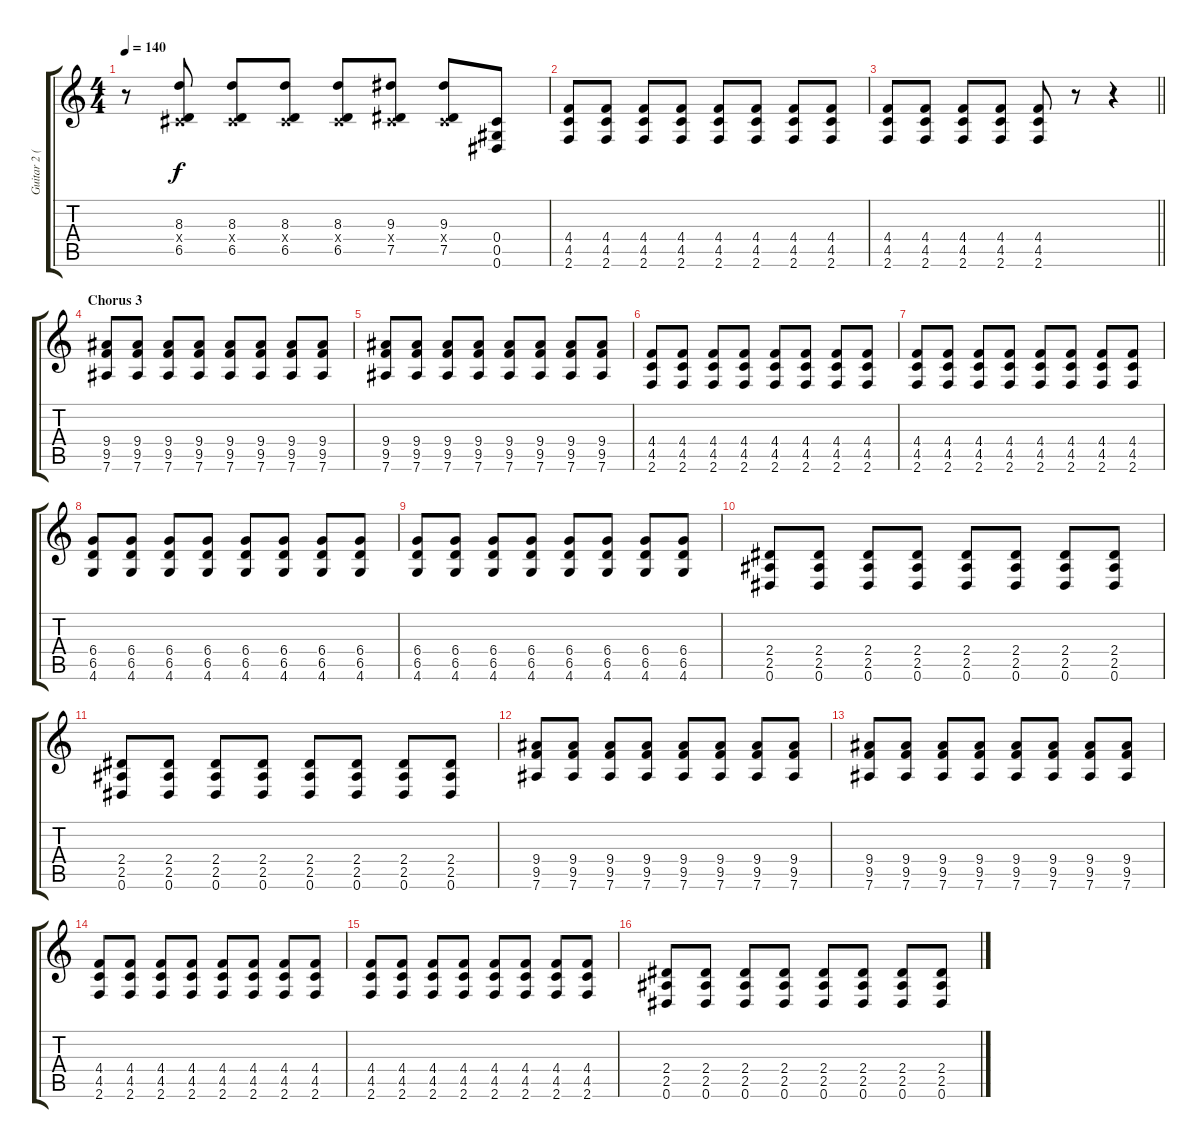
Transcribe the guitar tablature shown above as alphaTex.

\track ("Guitar 2 (Distortion)" "Guitar 2 (") {instrument overdrivenguitar}
\staff {score tabs}
\tuning (Eb4 Bb3 Gb3 Db3 Ab2 Eb2) {hide}
\ts (4 4)
\tempo 140
\clef g2
\ks c
r.8{dy f} (8.3 0.4{x} 6.5).8 (8.3 0.4{x} 6.5).8 (8.3 0.4{x} 6.5).8 (8.3 0.4{x} 6.5).8 (9.3 0.4{x} 7.5).8 (9.3 0.4{x} 7.5).8 (0.4 0.5 0.6).8 |
(4.4 4.5 2.6).8 (4.4 4.5 2.6).8 (4.4 4.5 2.6).8 (4.4 4.5 2.6).8 (4.4 4.5 2.6).8 (4.4 4.5 2.6).8 (4.4 4.5 2.6).8 (4.4 4.5 2.6).8 |
\barLineRight lightlight
(4.4 4.5 2.6).8 (4.4 4.5 2.6).8 (4.4 4.5 2.6).8 (4.4 4.5 2.6).8 (4.4 4.5 2.6).8 r.8 r.4 |
\section ("" "Chorus 3")
(9.4 9.5 7.6).8 (9.4 9.5 7.6).8 (9.4 9.5 7.6).8 (9.4 9.5 7.6).8 (9.4 9.5 7.6).8 (9.4 9.5 7.6).8 (9.4 9.5 7.6).8 (9.4 9.5 7.6).8 |
(9.4 9.5 7.6).8 (9.4 9.5 7.6).8 (9.4 9.5 7.6).8 (9.4 9.5 7.6).8 (9.4 9.5 7.6).8 (9.4 9.5 7.6).8 (9.4 9.5 7.6).8 (9.4 9.5 7.6).8 |
(4.4 4.5 2.6).8 (4.4 4.5 2.6).8 (4.4 4.5 2.6).8 (4.4 4.5 2.6).8 (4.4 4.5 2.6).8 (4.4 4.5 2.6).8 (4.4 4.5 2.6).8 (4.4 4.5 2.6).8 |
(4.4 4.5 2.6).8 (4.4 4.5 2.6).8 (4.4 4.5 2.6).8 (4.4 4.5 2.6).8 (4.4 4.5 2.6).8 (4.4 4.5 2.6).8 (4.4 4.5 2.6).8 (4.4 4.5 2.6).8 |
(6.4 6.5 4.6).8 (6.4 6.5 4.6).8 (6.4 6.5 4.6).8 (6.4 6.5 4.6).8 (6.4 6.5 4.6).8 (6.4 6.5 4.6).8 (6.4 6.5 4.6).8 (6.4 6.5 4.6).8 |
(6.4 6.5 4.6).8 (6.4 6.5 4.6).8 (6.4 6.5 4.6).8 (6.4 6.5 4.6).8 (6.4 6.5 4.6).8 (6.4 6.5 4.6).8 (6.4 6.5 4.6).8 (6.4 6.5 4.6).8 |
(2.4 2.5 0.6).8 (2.4 2.5 0.6).8 (2.4 2.5 0.6).8 (2.4 2.5 0.6).8 (2.4 2.5 0.6).8 (2.4 2.5 0.6).8 (2.4 2.5 0.6).8 (2.4 2.5 0.6).8 |
(2.4 2.5 0.6).8 (2.4 2.5 0.6).8 (2.4 2.5 0.6).8 (2.4 2.5 0.6).8 (2.4 2.5 0.6).8 (2.4 2.5 0.6).8 (2.4 2.5 0.6).8 (2.4 2.5 0.6).8 |
(9.4 9.5 7.6).8 (9.4 9.5 7.6).8 (9.4 9.5 7.6).8 (9.4 9.5 7.6).8 (9.4 9.5 7.6).8 (9.4 9.5 7.6).8 (9.4 9.5 7.6).8 (9.4 9.5 7.6).8 |
(9.4 9.5 7.6).8 (9.4 9.5 7.6).8 (9.4 9.5 7.6).8 (9.4 9.5 7.6).8 (9.4 9.5 7.6).8 (9.4 9.5 7.6).8 (9.4 9.5 7.6).8 (9.4 9.5 7.6).8 |
(4.4 4.5 2.6).8 (4.4 4.5 2.6).8 (4.4 4.5 2.6).8 (4.4 4.5 2.6).8 (4.4 4.5 2.6).8 (4.4 4.5 2.6).8 (4.4 4.5 2.6).8 (4.4 4.5 2.6).8 |
(4.4 4.5 2.6).8 (4.4 4.5 2.6).8 (4.4 4.5 2.6).8 (4.4 4.5 2.6).8 (4.4 4.5 2.6).8 (4.4 4.5 2.6).8 (4.4 4.5 2.6).8 (4.4 4.5 2.6).8 |
(2.4 2.5 0.6).8 (2.4 2.5 0.6).8 (2.4 2.5 0.6).8 (2.4 2.5 0.6).8 (2.4 2.5 0.6).8 (2.4 2.5 0.6).8 (2.4 2.5 0.6).8 (2.4 2.5 0.6).8
